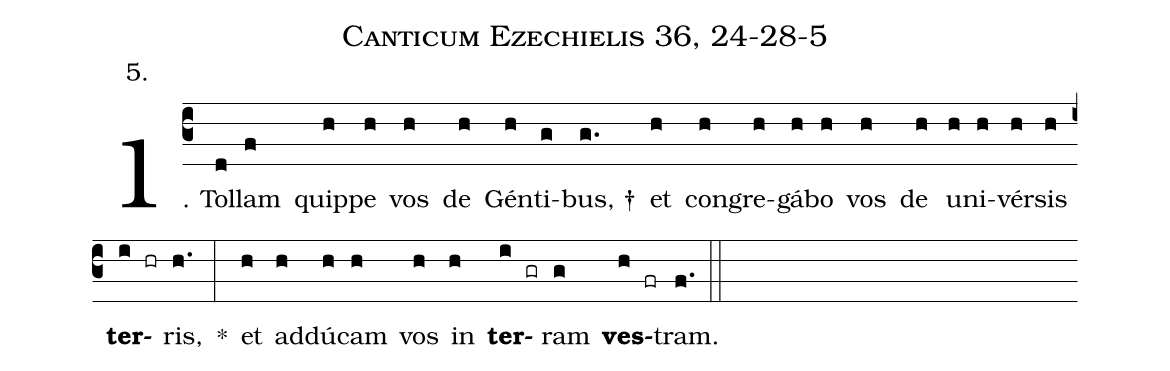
name: Canticum Ezechielis 36, 24-28-5;
annotation: 5.;
%%
(c3)1. Tol(d)lam(f) quip(h)pe(h) vos(h) de(h) Gén(h)ti(g)bus, †(g.) et(h) con(h)gre(h)gá(h)bo(h) vos(h) de(h) u(h)ni(h)vér(h)sis(h) <b>ter</b>(i hr)ris,(h.) *(:) et(h) ad(h)dú(h)cam(h) vos(h) in(h) <b>ter</b>(i gr)ram(g) <b>ves</b>(h fr)tram.(f.) (::)
